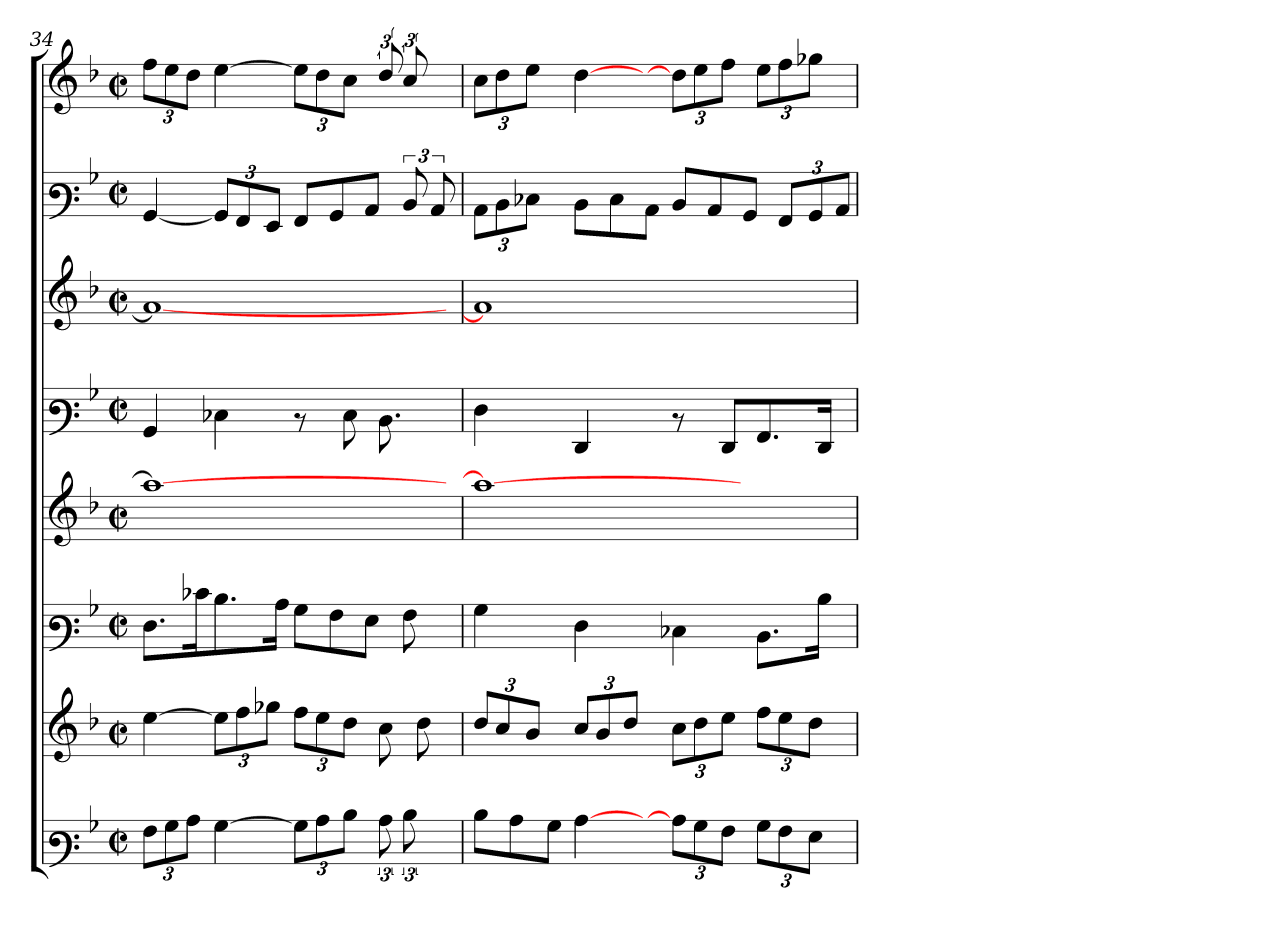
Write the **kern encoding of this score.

**kern	**kern	**kern	**kern	**kern	**kern	**kern	**kern
*part8	*part7	*part6	*part5	*part4	*part3	*part2	*part1
*staff8	*staff7	*staff6	*staff5	*staff4	*staff3	*staff2	*staff1
!!LO:LB:g=z
*clefF3	*clefG3	*clefF3	*clefG3	*clefF3	*clefG3	*clefF3	*clefG3
*k[b-]	*k[b-]	*k[b-]	*k[b-]	*k[b-]	*k[b-]	*k[b-]	*k[b-]
*M2/2	*M2/2	*M2/2	*M2/2	*M2/2	*M2/2	*M2/2	*M2/2
*met(c|)	*met(c|)	*met(c|)	*met(c|)	*met(c|)	*met(c|)	*met(c|)	*met(c|)
=34	=34	=34	=34	=34	=34	=34	=34
12A\L	[>4cc\	8.F\L	1ff_>	4BB-/	1f_	[<4BB-/	12dd\L
12B-\	.	.	.	.	.	.	12cc\
12c\J	.	.	.	.	.	.	12b-\J
.	.	16e-X\k	.	.	.	.	.
[>4B-\	12cc\L]	8.d\	.	4E-X\	.	12BB-/L]	[>4cc\
.	12dd\	.	.	.	.	12AA/	.
.	12ee-X\J	.	.	.	.	12GG/J	.
.	.	16c\Jk	.	.	.	.	.
12B-\L]	12dd\L	8B-\L	.	8rD	.	8AA/L	12cc\L]
12c\	12cc\	.	.	.	.	.	12b-\
.	.	8A\	.	24ryy	.	8BB-/	.
12d\J	12b-\J	.	.	8E-\L	.	.	12a\J
24ryy	24ryy	8G\J	.	.	.	8C/J	24ryy
12c\L	8a\L	.	.	8.D\	.	.	12b-/L
12d\	.	8A\L	.	.	.	12D/L	12a/
.	8b-\	.	.	.	.	.	.
12ryy	.	.	.	.	.	12C/	12ryy
.	.	.	.	16ryy	.	.	.
.	.	24ryy	24ryy	.	24ryy	.	.
=35	=35	=35	=35	=35	=35	=35	=35
8d\L	12b-/L	4B-\	1ff_	4F\	1f]	12C\L	12a\L
.	12a/	.	.	.	.	12D\	12b-\
8c\	.	.	.	.	.	.	.
.	12g/J	.	.	.	.	12E-X\J	12cc\J
8B-\J	8ryy	8ryy	.	8ryy	.	8ryy	8ryy
[>4c\	12a/L	4F\	.	4FF/	.	8D\L	[>4b-\
.	12g/	.	.	.	.	.	.
.	.	.	.	.	.	8E-\	.
.	12b-/J	.	.	.	.	.	.
8ryy	8ryy	8ryy	.	8ryy	.	8C\J	8ryy
12c\L]	12a\L	4E-X\	.	8rD	.	8D/L	12b-\L]
12B-\	12b-\	.	.	.	.	.	12cc\
.	.	.	.	24ryy	.	8C/	.
12A\J	12cc\J	.	.	8FF/L	.	.	12dd\J
24ryy	24ryy	24ryy	4.ryy	.	4.ryy	8BB-/J	24ryy
12B-\L	12dd\L	8.D\L	.	8.AA/	.	.	12cc\L
12A\	12cc\	.	.	.	.	12AA/L	12dd\
12G\J	12b-\J	.	.	.	.	12BB-/	12ee-X\J
.	.	16d\Jk	.	16FF/Jk	.	.	.
12ryy	12ryy	12ryy	.	12ryy	.	12C/J	12ryy
=	=	=	=	=	=	=	=
*-	*-	*-	*-	*-	*-	*-	*-
